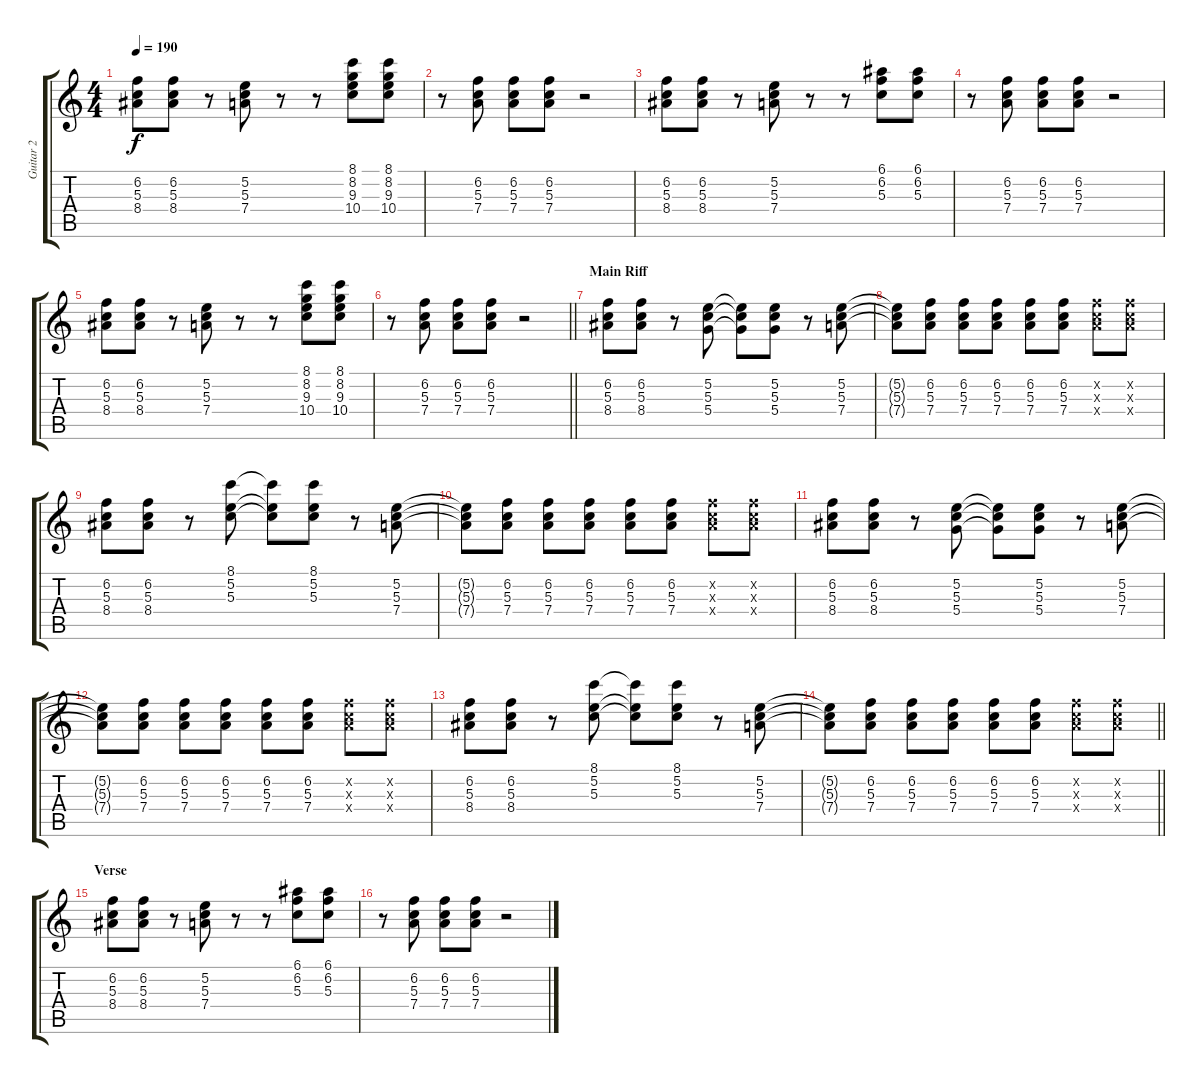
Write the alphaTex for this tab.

\track ("Guitar 2" "Guitar 2") {instrument overdrivenguitar}
\staff {score tabs}
\tuning (E4 B3 G3 D3 A2 E2) {hide}
\ts (4 4)
\tempo 190
\clef g2
\ks c
(6.2 5.3 8.4).8{dy f} (6.2 5.3 8.4).8 r.8 (5.2 5.3 7.4).8 r.8 r.8 (8.1 8.2 9.3 10.4).8 (8.1 8.2 9.3 10.4).8 |
r.8 (6.2 5.3 7.4).8 (6.2 5.3 7.4).8 (6.2 5.3 7.4).8 r.2 |
(6.2 5.3 8.4).8 (6.2 5.3 8.4).8 r.8 (5.2 5.3 7.4).8 r.8 r.8 (6.1 6.2 5.3).8 (6.1 6.2 5.3).8 |
r.8 (6.2 5.3 7.4).8 (6.2 5.3 7.4).8 (6.2 5.3 7.4).8 r.2 |
(6.2 5.3 8.4).8 (6.2 5.3 8.4).8 r.8 (5.2 5.3 7.4).8 r.8 r.8 (8.1 8.2 9.3 10.4).8 (8.1 8.2 9.3 10.4).8 |
\barLineRight lightlight
r.8 (6.2 5.3 7.4).8 (6.2 5.3 7.4).8 (6.2 5.3 7.4).8 r.2 |
\section ("" "Main Riff")
(6.2 5.3 8.4).8 (6.2 5.3 8.4).8 r.8 (5.2 5.3 5.4).8 (5.2{t} 5.3{t} 5.4{t}).8 (5.2 5.3 5.4).8 r.8 (5.2 5.3 7.4).8 |
(5.2{t} 5.3{t} 7.4{t}).8 (6.2 5.3 7.4).8 (6.2 5.3 7.4).8 (6.2 5.3 7.4).8 (6.2 5.3 7.4).8 (6.2 5.3 7.4).8 (6.2{x} 5.3{x} 7.4{x}).8 (6.2{x} 5.3{x} 7.4{x}).8 |
(6.2 5.3 8.4).8 (6.2 5.3 8.4).8 r.8 (8.1 5.2 5.3).8 (8.1{t} 5.2{t} 5.3{t}).8 (8.1 5.2 5.3).8 r.8 (5.2 5.3 7.4).8 |
(5.2{t} 5.3{t} 7.4{t}).8 (6.2 5.3 7.4).8 (6.2 5.3 7.4).8 (6.2 5.3 7.4).8 (6.2 5.3 7.4).8 (6.2 5.3 7.4).8 (6.2{x} 5.3{x} 7.4{x}).8 (6.2{x} 5.3{x} 7.4{x}).8 |
(6.2 5.3 8.4).8 (6.2 5.3 8.4).8 r.8 (5.2 5.3 5.4).8 (5.2{t} 5.3{t} 5.4{t}).8 (5.2 5.3 5.4).8 r.8 (5.2 5.3 7.4).8 |
(5.2{t} 5.3{t} 7.4{t}).8 (6.2 5.3 7.4).8 (6.2 5.3 7.4).8 (6.2 5.3 7.4).8 (6.2 5.3 7.4).8 (6.2 5.3 7.4).8 (6.2{x} 5.3{x} 7.4{x}).8 (6.2{x} 5.3{x} 7.4{x}).8 |
(6.2 5.3 8.4).8 (6.2 5.3 8.4).8 r.8 (8.1 5.2 5.3).8 (8.1{t} 5.2{t} 5.3{t}).8 (8.1 5.2 5.3).8 r.8 (5.2 5.3 7.4).8 |
\barLineRight lightlight
(5.2{t} 5.3{t} 7.4{t}).8 (6.2 5.3 7.4).8 (6.2 5.3 7.4).8 (6.2 5.3 7.4).8 (6.2 5.3 7.4).8 (6.2 5.3 7.4).8 (6.2{x} 5.3{x} 7.4{x}).8 (6.2{x} 5.3{x} 7.4{x}).8 |
\section ("" "Verse")
(6.2 5.3 8.4).8 (6.2 5.3 8.4).8 r.8 (5.2 5.3 7.4).8 r.8 r.8 (6.1 6.2 5.3).8 (6.1 6.2 5.3).8 |
r.8 (6.2 5.3 7.4).8 (6.2 5.3 7.4).8 (6.2 5.3 7.4).8 r.2
